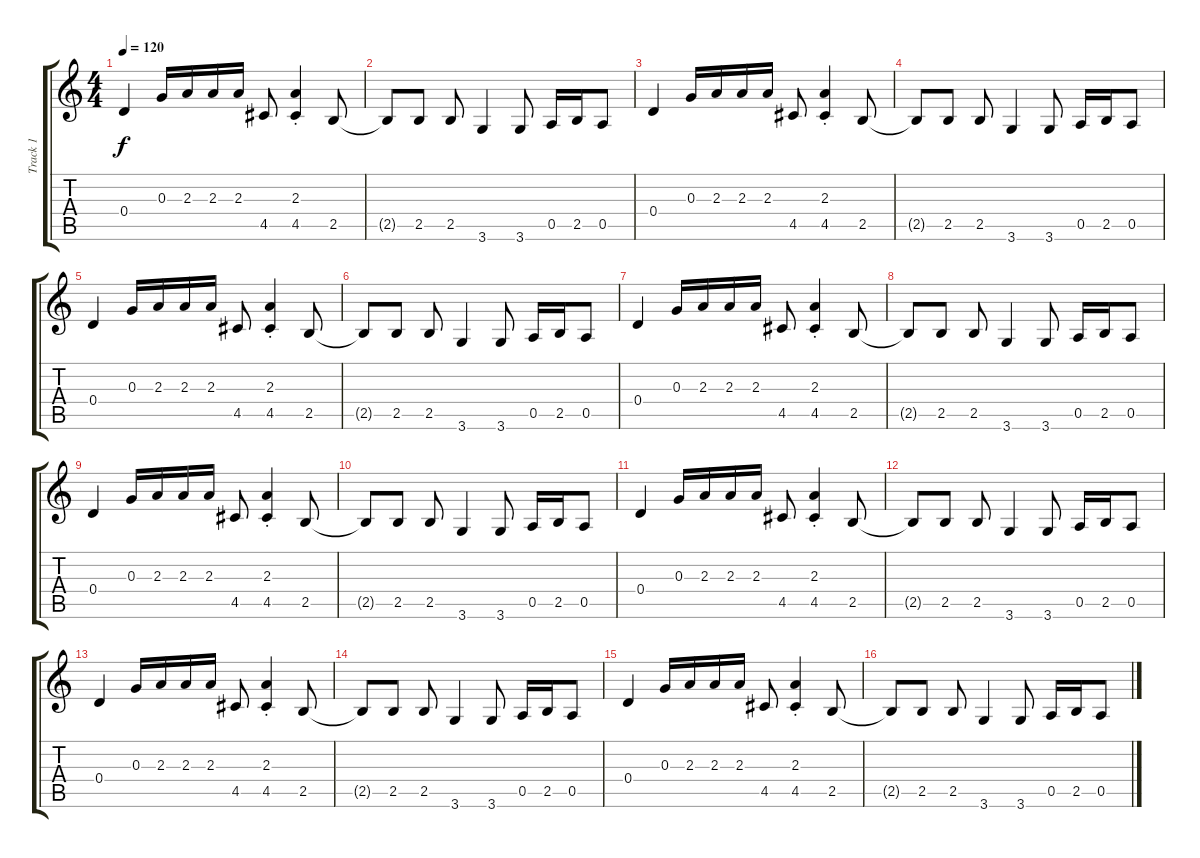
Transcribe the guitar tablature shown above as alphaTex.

\track ("Track 1" "Track 1") {instrument acousticguitarnylon}
\staff {score tabs}
\tuning (E4 B3 G3 D3 A2 E2) {hide}
\ts (4 4)
\tempo 120
\clef g2
\ks c
0.4.4{dy f} 0.3.16 2.3.16 2.3.16 2.3.16 4.5.8 (2.3{st} 4.5{st}).4 2.5.8 |
2.5{t}.8 2.5.8 2.5.8 3.6.4 3.6.8 0.5.16 2.5.16 0.5.8 |
0.4.4 0.3.16 2.3.16 2.3.16 2.3.16 4.5.8 (2.3{st} 4.5{st}).4 2.5.8 |
2.5{t}.8 2.5.8 2.5.8 3.6.4 3.6.8 0.5.16 2.5.16 0.5.8 |
0.4.4 0.3.16 2.3.16 2.3.16 2.3.16 4.5.8 (2.3{st} 4.5{st}).4 2.5.8 |
2.5{t}.8 2.5.8 2.5.8 3.6.4 3.6.8 0.5.16 2.5.16 0.5.8 |
0.4.4 0.3.16 2.3.16 2.3.16 2.3.16 4.5.8 (2.3{st} 4.5{st}).4 2.5.8 |
2.5{t}.8 2.5.8 2.5.8 3.6.4 3.6.8 0.5.16 2.5.16 0.5.8 |
0.4.4 0.3.16 2.3.16 2.3.16 2.3.16 4.5.8 (2.3{st} 4.5{st}).4 2.5.8 |
2.5{t}.8 2.5.8 2.5.8 3.6.4 3.6.8 0.5.16 2.5.16 0.5.8 |
0.4.4 0.3.16 2.3.16 2.3.16 2.3.16 4.5.8 (2.3{st} 4.5{st}).4 2.5.8 |
2.5{t}.8 2.5.8 2.5.8 3.6.4 3.6.8 0.5.16 2.5.16 0.5.8 |
0.4.4 0.3.16 2.3.16 2.3.16 2.3.16 4.5.8 (2.3{st} 4.5{st}).4 2.5.8 |
2.5{t}.8 2.5.8 2.5.8 3.6.4 3.6.8 0.5.16 2.5.16 0.5.8 |
0.4.4 0.3.16 2.3.16 2.3.16 2.3.16 4.5.8 (2.3{st} 4.5{st}).4 2.5.8 |
2.5{t}.8 2.5.8 2.5.8 3.6.4 3.6.8 0.5.16 2.5.16 0.5.8
